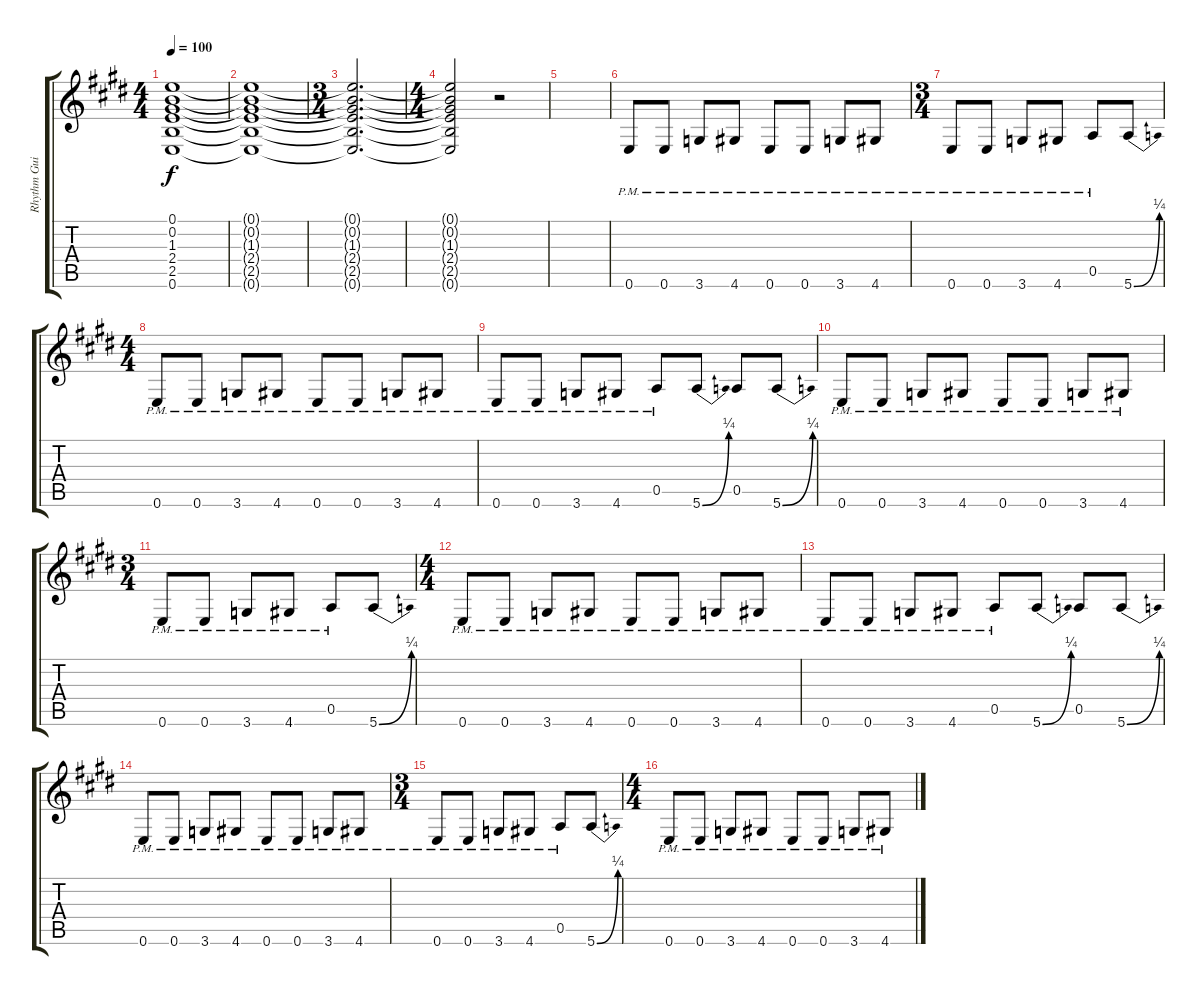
\track ("Rhythm Guitar" "Rhythm Gui") {instrument electricguitarclean}
\staff {score tabs}
\tuning (E4 B3 G3 D3 A2 E2) {hide}
\ts (4 4)
\tempo 100
\clef g2
\ks e
(0.1{t} 0.2{t} 1.3{t} 2.4{t} 2.5{t} 0.6{t}).1{dy f} |
(0.1{t} 0.2{t} 1.3{t} 2.4{t} 2.5{t} 0.6{t}).1 |
\ts (3 4)
(0.1{t} 0.2{t} 1.3{t} 2.4{t} 2.5{t} 0.6{t}).2{d} |
\ts (4 4)
(0.1{t} 0.2{t} 1.3{t} 2.4{t} 2.5{t} 0.6{t}).2 r.2 |
|
0.6{pm}.8 0.6{pm}.8 3.6{pm}.8 4.6{pm}.8 0.6{pm}.8 0.6{pm}.8 3.6{pm}.8 4.6{pm}.8 |
\ts (3 4)
0.6{pm}.8 0.6{pm}.8 3.6{pm}.8 4.6{pm}.8 0.5{pm}.8 5.6{be (bend 0 0 60 1)}.8 |
\ts (4 4)
0.6{pm}.8 0.6{pm}.8 3.6{pm}.8 4.6{pm}.8 0.6{pm}.8 0.6{pm}.8 3.6{pm}.8 4.6{pm}.8 |
0.6{pm}.8 0.6{pm}.8 3.6{pm}.8 4.6{pm}.8 0.5{pm}.8 5.6{be (bend 0 0 60 1)}.8 0.5.8 5.6{be (bend 0 0 60 1)}.8 |
0.6{pm}.8 0.6{pm}.8 3.6{pm}.8 4.6{pm}.8 0.6{pm}.8 0.6{pm}.8 3.6{pm}.8 4.6{pm}.8 |
\ts (3 4)
0.6{pm}.8 0.6{pm}.8 3.6{pm}.8 4.6{pm}.8 0.5{pm}.8 5.6{be (bend 0 0 60 1)}.8 |
\ts (4 4)
0.6{pm}.8 0.6{pm}.8 3.6{pm}.8 4.6{pm}.8 0.6{pm}.8 0.6{pm}.8 3.6{pm}.8 4.6{pm}.8 |
0.6{pm}.8 0.6{pm}.8 3.6{pm}.8 4.6{pm}.8 0.5{pm}.8 5.6{be (bend 0 0 60 1)}.8 0.5.8 5.6{be (bend 0 0 60 1)}.8 |
0.6{pm}.8 0.6{pm}.8 3.6{pm}.8 4.6{pm}.8 0.6{pm}.8 0.6{pm}.8 3.6{pm}.8 4.6{pm}.8 |
\ts (3 4)
0.6{pm}.8 0.6{pm}.8 3.6{pm}.8 4.6{pm}.8 0.5{pm}.8 5.6{be (bend 0 0 60 1)}.8 |
\ts (4 4)
0.6{pm}.8 0.6{pm}.8 3.6{pm}.8 4.6{pm}.8 0.6{pm}.8 0.6{pm}.8 3.6{pm}.8 4.6{pm}.8
